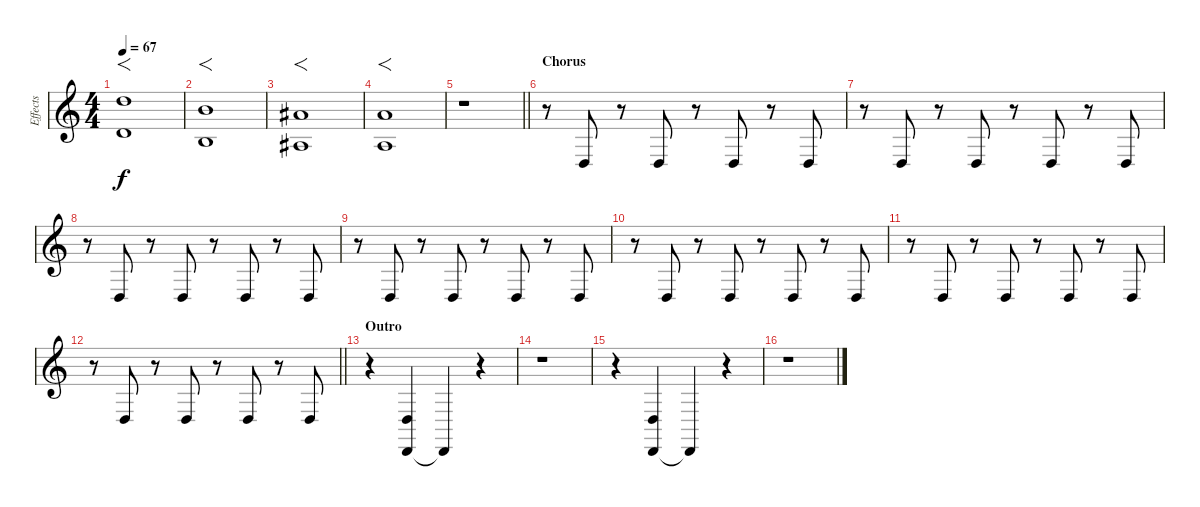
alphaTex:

\track ("Effects" "Effects") {instrument applause}
\staff {score}
\tuning (E4 B3 G3 D3 A2 D2) {hide}
\ts (4 4)
\tempo 67
\clef g2
\ks c
(10.1 3.2).1{f dy f volume 13 instrument pad2warm} |
(7.1 0.2).1{f} |
(6.1 3.3).1{f} |
(5.1 2.3).1{f} |
\barLineRight lightlight
r.1 |
\section ("" "Chorus")
r.8{volume 8 instrument gunshot} 0.4.8 r.8 0.4.8 r.8 0.4.8 r.8 0.4.8 |
r.8 0.4.8 r.8 0.4.8 r.8 0.4.8 r.8 0.4.8 |
r.8 0.4.8 r.8 0.4.8 r.8 0.4.8 r.8 0.4.8 |
r.8 0.4.8 r.8 0.4.8 r.8 0.4.8 r.8 0.4.8 |
r.8 0.4.8 r.8 0.4.8 r.8 0.4.8 r.8 0.4.8 |
r.8 0.4.8 r.8 0.4.8 r.8 0.4.8 r.8 0.4.8 |
\barLineRight lightlight
r.8 0.4.8 r.8 0.4.8 r.8 0.4.8 r.8 0.4.8 |
\section ("" "Outro")
r.4{volume 9 instrument applause} (0.4 0.6).4 0.6{t}.4 r.4 |
r.1 |
r.4 (0.4 0.6).4 0.6{t}.4 r.4 |
r.1
